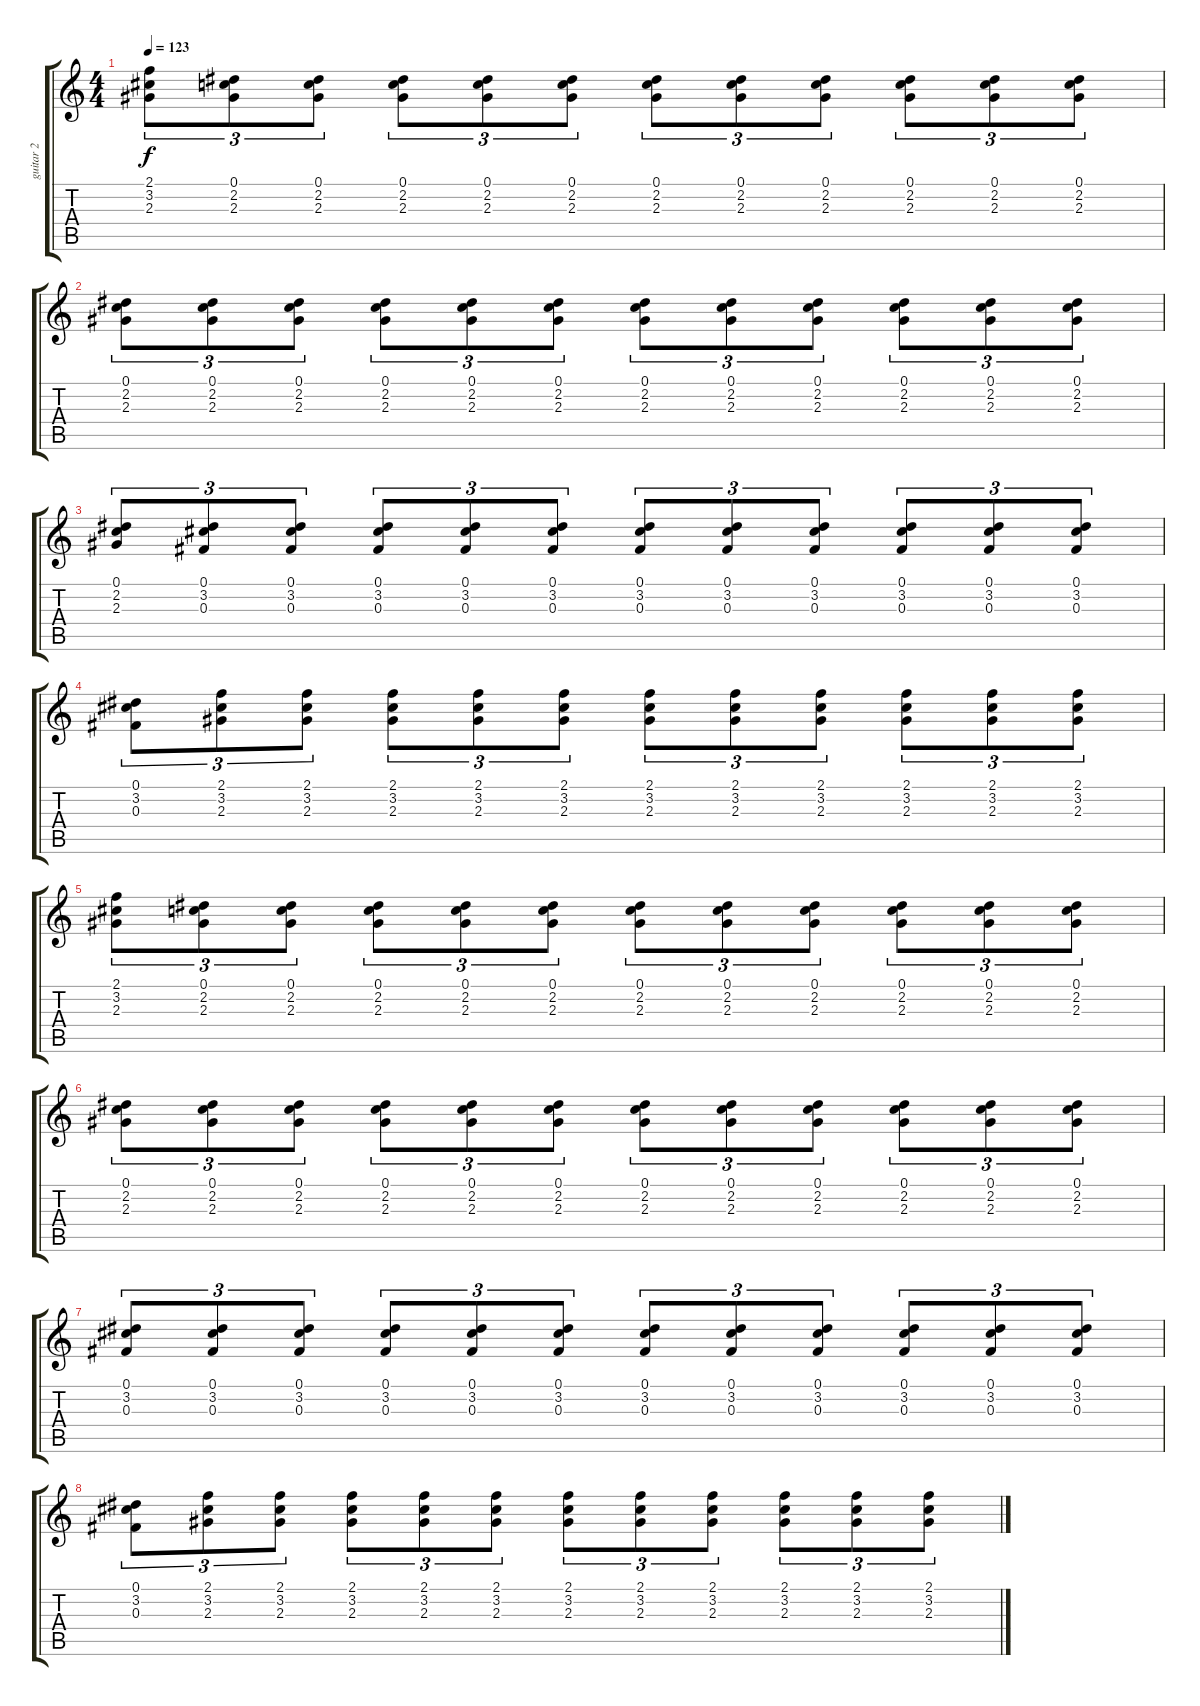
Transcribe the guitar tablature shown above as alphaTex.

\track ("guitar 2" "guitar 2") {instrument overdrivenguitar}
\staff {score tabs}
\tuning (Eb4 Bb3 Gb3 Db3 Ab2 Eb2) {hide}
\ts (4 4)
\tempo 123
\clef g2
\ks c
(2.1 3.2 2.3).8{tu (3 2) txt "" dy f} (0.1 2.2 2.3).8{tu (3 2) txt ""} (0.1 2.2 2.3).8{tu (3 2) txt ""} (0.1 2.2 2.3).8{tu (3 2) txt ""} (0.1 2.2 2.3).8{tu (3 2) txt ""} (0.1 2.2 2.3).8{tu (3 2) txt ""} (0.1 2.2 2.3).8{tu (3 2) txt ""} (0.1 2.2 2.3).8{tu (3 2) txt ""} (0.1 2.2 2.3).8{tu (3 2) txt ""} (0.1 2.2 2.3).8{tu (3 2) txt ""} (0.1 2.2 2.3).8{tu (3 2) txt ""} (0.1 2.2 2.3).8{tu (3 2) txt ""} |
(0.1 2.2 2.3).8{tu (3 2) txt ""} (0.1 2.2 2.3).8{tu (3 2) txt ""} (0.1 2.2 2.3).8{tu (3 2) txt ""} (0.1 2.2 2.3).8{tu (3 2) txt ""} (0.1 2.2 2.3).8{tu (3 2) txt ""} (0.1 2.2 2.3).8{tu (3 2) txt ""} (0.1 2.2 2.3).8{tu (3 2) txt ""} (0.1 2.2 2.3).8{tu (3 2) txt ""} (0.1 2.2 2.3).8{tu (3 2) txt ""} (0.1 2.2 2.3).8{tu (3 2) txt ""} (0.1 2.2 2.3).8{tu (3 2) txt ""} (0.1 2.2 2.3).8{tu (3 2) txt ""} |
(0.1 2.2 2.3).8{tu (3 2) txt ""} (0.1 3.2 0.3).8{tu (3 2) txt ""} (0.1 3.2 0.3).8{tu (3 2) txt ""} (0.1 3.2 0.3).8{tu (3 2) txt ""} (0.1 3.2 0.3).8{tu (3 2) txt ""} (0.1 3.2 0.3).8{tu (3 2) txt ""} (0.1 3.2 0.3).8{tu (3 2) txt ""} (0.1 3.2 0.3).8{tu (3 2) txt ""} (0.1 3.2 0.3).8{tu (3 2) txt ""} (0.1 3.2 0.3).8{tu (3 2) txt ""} (0.1 3.2 0.3).8{tu (3 2) txt ""} (0.1 3.2 0.3).8{tu (3 2) txt ""} |
(0.1 3.2 0.3).8{tu (3 2) txt ""} (2.1 3.2 2.3).8{tu (3 2) txt ""} (2.1 3.2 2.3).8{tu (3 2) txt ""} (2.1 3.2 2.3).8{tu (3 2) txt ""} (2.1 3.2 2.3).8{tu (3 2) txt ""} (2.1 3.2 2.3).8{tu (3 2) txt ""} (2.1 3.2 2.3).8{tu (3 2) txt ""} (2.1 3.2 2.3).8{tu (3 2) txt ""} (2.1 3.2 2.3).8{tu (3 2) txt ""} (2.1 3.2 2.3).8{tu (3 2) txt ""} (2.1 3.2 2.3).8{tu (3 2) txt ""} (2.1 3.2 2.3).8{tu (3 2) txt ""} |
(2.1 3.2 2.3).8{tu (3 2) txt ""} (0.1 2.2 2.3).8{tu (3 2) txt ""} (0.1 2.2 2.3).8{tu (3 2) txt ""} (0.1 2.2 2.3).8{tu (3 2) txt ""} (0.1 2.2 2.3).8{tu (3 2) txt ""} (0.1 2.2 2.3).8{tu (3 2) txt ""} (0.1 2.2 2.3).8{tu (3 2) txt ""} (0.1 2.2 2.3).8{tu (3 2) txt ""} (0.1 2.2 2.3).8{tu (3 2) txt ""} (0.1 2.2 2.3).8{tu (3 2) txt ""} (0.1 2.2 2.3).8{tu (3 2) txt ""} (0.1 2.2 2.3).8{tu (3 2) txt ""} |
(0.1 2.2 2.3).8{tu (3 2) txt ""} (0.1 2.2 2.3).8{tu (3 2) txt ""} (0.1 2.2 2.3).8{tu (3 2) txt ""} (0.1 2.2 2.3).8{tu (3 2) txt ""} (0.1 2.2 2.3).8{tu (3 2) txt ""} (0.1 2.2 2.3).8{tu (3 2) txt ""} (0.1 2.2 2.3).8{tu (3 2) txt ""} (0.1 2.2 2.3).8{tu (3 2) txt ""} (0.1 2.2 2.3).8{tu (3 2) txt ""} (0.1 2.2 2.3).8{tu (3 2) txt ""} (0.1 2.2 2.3).8{tu (3 2) txt ""} (0.1 2.2 2.3).8{tu (3 2) txt ""} |
(0.1 3.2 0.3).8{tu (3 2) txt ""} (0.1 3.2 0.3).8{tu (3 2) txt ""} (0.1 3.2 0.3).8{tu (3 2) txt ""} (0.1 3.2 0.3).8{tu (3 2) txt ""} (0.1 3.2 0.3).8{tu (3 2) txt ""} (0.1 3.2 0.3).8{tu (3 2) txt ""} (0.1 3.2 0.3).8{tu (3 2) txt ""} (0.1 3.2 0.3).8{tu (3 2) txt ""} (0.1 3.2 0.3).8{tu (3 2) txt ""} (0.1 3.2 0.3).8{tu (3 2) txt ""} (0.1 3.2 0.3).8{tu (3 2) txt ""} (0.1 3.2 0.3).8{tu (3 2) txt ""} |
(0.1 3.2 0.3).8{tu (3 2) txt ""} (2.1 3.2 2.3).8{tu (3 2) txt ""} (2.1 3.2 2.3).8{tu (3 2) txt ""} (2.1 3.2 2.3).8{tu (3 2) txt ""} (2.1 3.2 2.3).8{tu (3 2) txt ""} (2.1 3.2 2.3).8{tu (3 2) txt ""} (2.1 3.2 2.3).8{tu (3 2) txt ""} (2.1 3.2 2.3).8{tu (3 2) txt ""} (2.1 3.2 2.3).8{tu (3 2) txt ""} (2.1 3.2 2.3).8{tu (3 2) txt ""} (2.1 3.2 2.3).8{tu (3 2) txt ""} (2.1 3.2 2.3).8{tu (3 2) txt ""}
